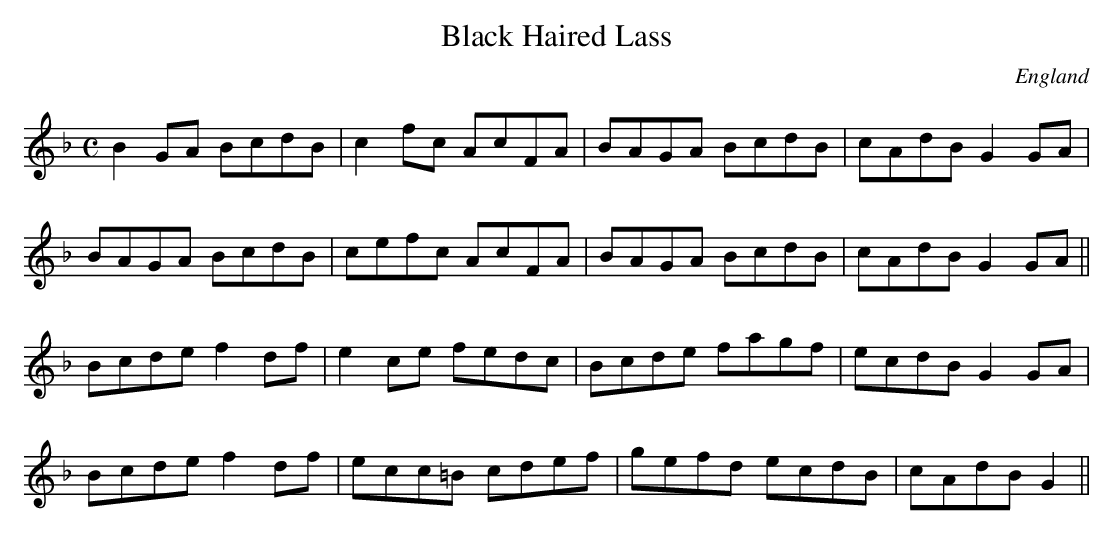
X:1
T:Black Haired Lass
O:England
M:C
L:1/8
K:G dor
B2 GA BcdB|c2 fc AcFA|BAGA BcdB|cAdB G2 GA|
BAGA BcdB|cefc AcFA|BAGA BcdB|cAdB G2 GA||
Bcde f2 df|e2 ce fedc|Bcde fagf|ecdB G2 GA|
Bcde f2 df|ecc=B cdef|gefd ecdB|cAdB G2||
